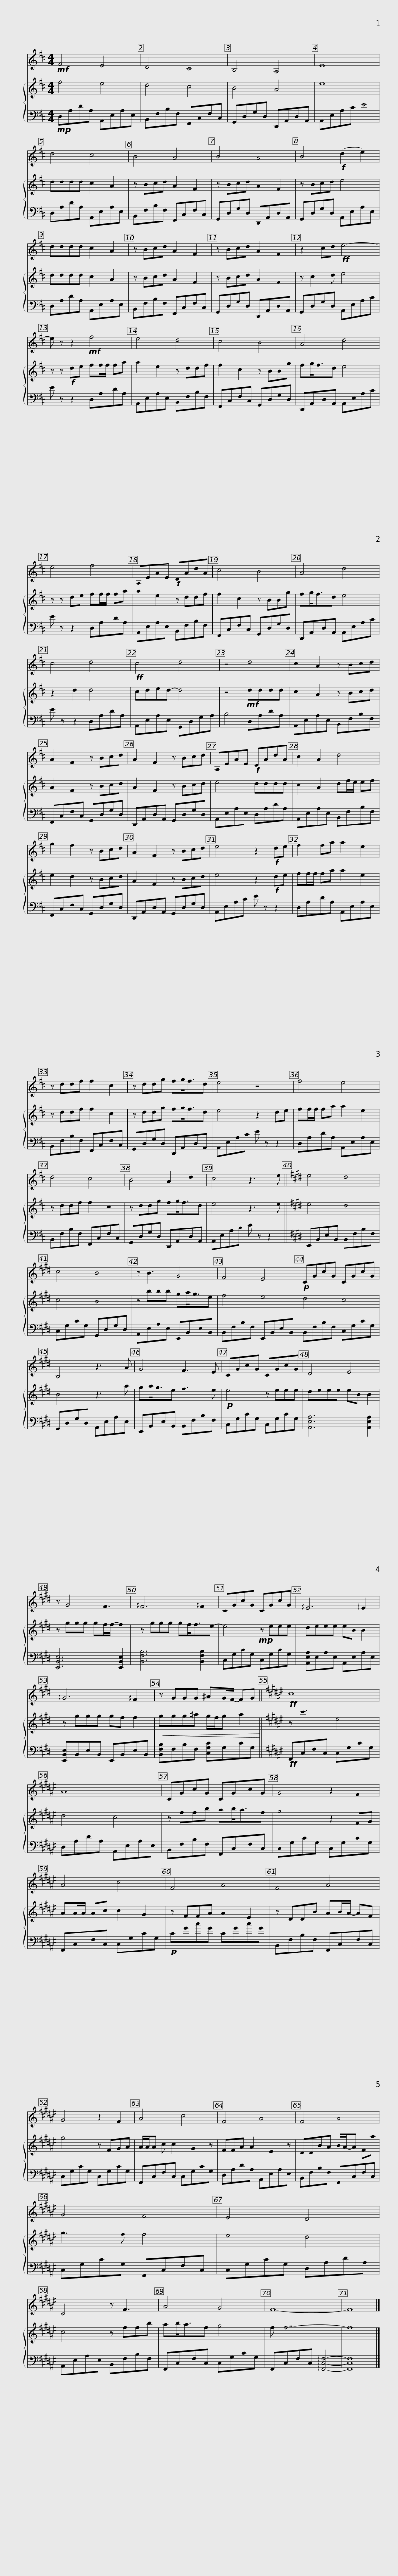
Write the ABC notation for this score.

X:1
%%score 1 { 2 | 3 }
L:1/8
M:4/4
I:linebreak $
K:D
V:1 treble
V:2 treble
V:3 bass
V:1
!mf! F4 E4 | D4 C4 | B,4 A,4 | E8 |$ d4 c4 | %5
 B4 A4 | B4 A4 | B4!f! (d2 e2) | dddd c2 A2 |$ z Bcd A2 F2 | %10
 z Bcd A2 F2 | z2 cd!ff! e4- | e z z2!mf! f4 | e4 d4 |$ c4 B4 | %15
 A4 d4 | e4 f4 | A,EAE!f! DAdA |$ c4 B4 | A4 d4 | %20
 c4 d4 |!ff! c4 d4 | z4 d4 |$ c2 A2 z Bcd | A2 F2 z Bcd |$ %25
 A2 F2 z Bcd | A,EAE!f! DAdA | c2 A2 d4 | g2 f2 z Bcd |$ A2 F2 z Bcd | %30
 e4 z2!f! de | f2 fa a2 e2 | z ddf f2 c2 |$ z ddg fg<fd | e4 z4 | %35
 f4 e4 | d4 c4 |$ B4 A2 d2 | c4 z3 e ||[K:E] e4 d4 | %40
 c4 B4 |$ z B3 G4 | F4 E4 |!p! CGcG CGcG | B,4 z3 A |$ %45
 G4 F3 E | CGcG CGcG | D4 E4 | z G4 F3 |$ !arpeggio!F6 !arpeggio!F2 | %50
 CGcG CGcG | !arpeggio!E6 !arpeggio!E2 | !arpeggio!G6 !arpeggio!F2 |$ z GGG ^AG/F/- FG ||[K:F#]!ff! c8 | %55
 A8 |$ CGcG CGcG |$ G4 z2 F2 | A4 c4 | F4 A4 | %60
 F4 A4 |$ G4 z2 F2 | A4 c4 | F4 A4 | F4 A4 |$ %65
 G4 F4 | E4 D4 | C4 z F3 | A4 G4 |$ F8- | %70
 F8 |] %71
V:2
 f4 e4 | d4 c4 | B4 A4 | e8 |$ dddd c2 A2 | %5
 z Bcd A2 F2 | z Bcd A2 F2 | z Bcd e4 | dddd c2 A2 |$ z Bcd A2 F2 | %10
 z Bcd A2 F2 | z c2 d e4 | z z!f! de ff/f/ fa | a2 e2 z ddf |$ f2 c2 z BBg | %15
 fg<fd e4 | z z de ff/f/ fa | a2 e2 z ddf |$ f2 c2 z BBg | fg<fd e4 | %20
 z2 d2 d4 | cded- d4 | z4!mf! dddd |$ c2 A2 z Bcd | A2 F2 z Bcd |$ %25
 A2 F2 z Bcd | e4 dddd | c2 A2 df/e/ ef | e2 d2 z Bcd |$ A2 F2 z Bcd | %30
 e4 z2!f! de | ff/f/ fa a2 e2 | z ddf f2 c2 |$ z ddg fg<fd | e4 z2 de | %35
 ff/f/ fa a2 e2 | z ddf f2 c2 |$ z ddg fg<fd | e4 z3 e ||[K:E] e4 d4 | %40
 c4 B4 |$ z bbb ga<ge | f4 e4 | d4 c4 | B4 z3 a |$ %45
 ga<ge f3 e |!p! e4 z eee | deee eB B2 | z ggg gf/f/- f2 |$ z ggg gf<fe- | %50
 e4!mp! z eee | deee eB B2 | z ggg gf f2 |$!<(! ggg^a g/f/g a2!<)! ||[K:F#] z c'3 e4 | %55
 d4 c4 |$ z ffb ab<af |$ g4 z2 FG | AA/A/ Ac c2 G2 | z FFA A2 E2 | %60
 z DDB AB/A/- AF |$ g4 z FGA | A/A/A c c2 G2 z | FFA A2 E2 z | DDBA B/A/-A Fa |$ %65
 g3 f f4 | e4 d4 | c4 z ffb | ab<af g4 |$ f f7- | %70
 f8 |] %71
V:3
!mp! D,A,DA, A,,E,A,E, | B,,F,B,F, F,,C,F,C, | G,,D,G,D, D,,A,,D,A,, | A,,E,A,C E4 |$ D,A,DA, A,,E,A,E, | %5
 B,,F,B,F, F,,C,F,C, | G,,D,G,D, D,,A,,D,A,, | G,,D,G,D, A,,E,A,E, | D,A,DA, A,,E,A,E, |$ B,,F,B,F, F,,C,F,C, | %10
 G,,D,G,D, D,,A,,D,A,, | G,,D,G,D, A,,E,A,C | E z z2 D,A,DA, | A,,E,A,E, B,,F,B,F, |$ F,,C,F,C, G,,D,G,D, | %15
 D,,A,,D,A,, A,,E,A,C | E z z2 D,A,DA, | A,,E,A,E, B,,F,B,F, |$ F,,C,F,C, G,,D,G,D, | D,,A,,D,A,, A,,E,A,C | %20
 E z z2 D,A,DA, | A,,E,A,E, G,,D,G,A, | B,4 D,A,DA, |$ A,,E,A,E, B,,F,B,F, | F,,C,F,C, G,,D,G,D, |$ %25
 D,,A,,D,A,, G,,D,G,D, | A,,E,A,E, D,A,DA, | A,,E,A,E, B,,F,B,F, | F,,C,F,C, G,,D,G,D, |$ D,,A,,D,A,, G,,D,G,D, | %30
 A,,E,A,C E z z2 | D,A,DA, A,,E,A,E, | B,,F,B,F, F,,C,F,C, |$ G,,D,G,D, D,,A,,D,A,, | A,,E,A,C E z z2 | %35
 D,A,DA, A,,E,A,E, | B,,F,B,F, F,,C,F,C, |$ G,,D,G,D, D,,A,,D,A,, | A,,E,A,C E z z2 ||[K:E] E,,B,,E,B,, B,,F,B,F, | %40
 C,G,CG, G,,D,G,D, |$ A,,E,A,E, E,,B,,E,B,, | B,,F,B,F, E,,B,,E,B,, | B,,F,B,F, C,G,CG, | G,,D,G,D, A,,E,A,E, |$ %45
 E,,B,,E,B,, B,,F,B,F, | C,G,CG, C,G,CG, | [A,,E,A,]6 [A,,E,A,]2 | [E,,B,,E,]6 [E,,B,,E,]2 |$ [B,,F,B,]6 [B,,F,B,]2 | %50
 C,G,CG, C,G,CG, | [A,,E,A,]E,A,E, A,,E,A,E, | [E,,B,,E,]B,,E,B,, E,,B,,E,B,, |$ [B,,F,B,]F,B,F, [C,G,C]G,CG, ||[K:F#]!ff! F,,C,F,C, C,G,CG, | %55
 D,A,DA, A,,E,A,E, |$ B,,F,B,F, F,,C,F,C, |$ C,G,CG, C,G,CG, | F,,C,F,C, C,G,CG, |!p! CGcG CGcG | %60
 B,,F,B,F, F,,C,F,C, |$ C,G,CG, C,G,CG, | F,,C,F,C, C,G,CG, | D,A,DA, A,,E,A,E, | B,,F,B,F, F,,C,F,C, |$ %65
 C,G,CG, F,,C,F,C, | C,G,CG, D,A,DA, | A,,E,A,E, B,,F,B,F, | F,,C,F,C, C,G,CG, |$ F,,C,F,C, !arpeggio![F,,C,F,]4- | %70
 [F,,C,F,]8 |] %71
